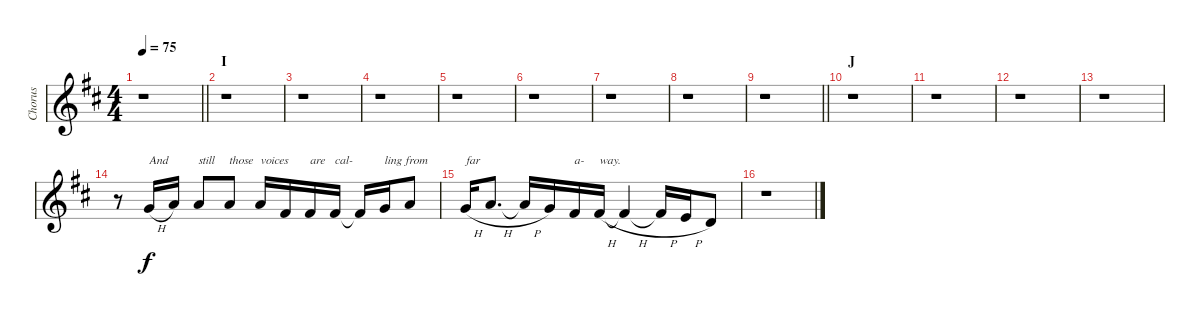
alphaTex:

\track ("Chorus" "Chorus") {instrument synthvoice}
\staff {score}
\tuning (E4 B3 G3 D3 A2 E2) {hide}
\ts (4 4)
\tempo 75
\clef g2
\barLineRight lightlight
\ks d
r.1{dy f} |
\section ("" "I")
r.1 |
r.1 |
r.1 |
r.1 |
r.1 |
r.1 |
r.1 |
\barLineRight lightlight
r.1 |
\section ("" "J")
r.1 |
r.1 |
r.1 |
r.1 |
r.8 3.1{h}.16{txt "And"} 5.1.16 5.1.8{txt "still"} 5.1.8{txt "those"} 5.1.16{txt "voices"} 2.1.16 2.1.16{txt "are"} 2.1.16{txt "cal-"} 2.1{t}.16 3.1.16{txt "ling from"} 5.1.8 |
3.1{h}.16{txt "far"} 5.1{h}.8{d} 5.1{h t}.16 3.1.16 2.1.16{txt "a-"} 7.2{h}.16{txt "way."} 7.2{h t}.4 7.2{h t}.16 5.2{h}.16 3.2.8 |
r.1
